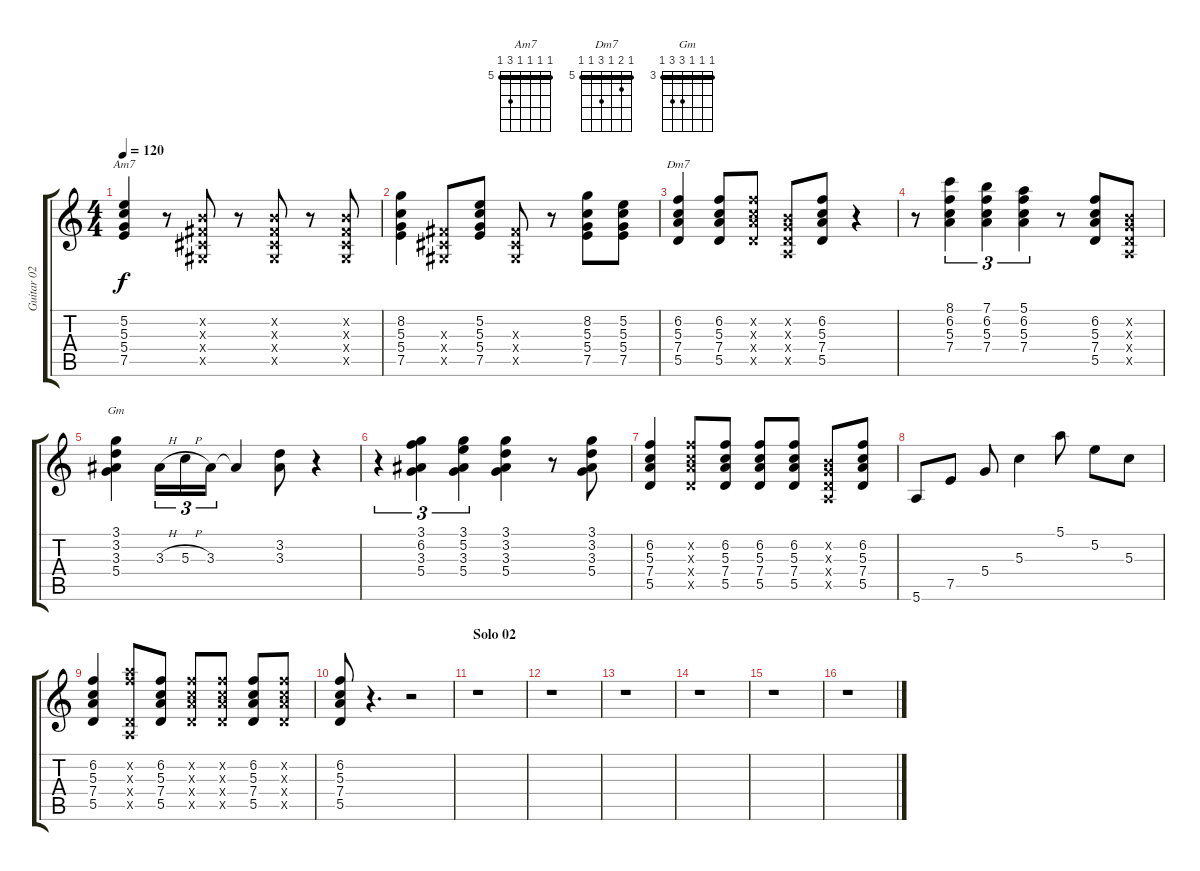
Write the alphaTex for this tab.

\track ("Guitar 02 - Rhythm" "Guitar 02 ") {instrument electricguitarclean}
\staff {score tabs}
\tuning (E4 B3 G3 D3 A2 E2) {hide}
\chord ("Am7" 5 5 5 5 7 5) {firstfret 5 barre 5}
\chord ("Dm7" 5 6 5 7 5 5) {firstfret 5 barre 5}
\chord ("Gm" 3 3 3 5 5 3) {firstfret 3 barre 3}
\ts (4 4)
\tempo 120
\clef g2
\ks c
(5.2 5.3 5.4 7.5).4{ch "Am7" dy f} r.8 (0.2{x} -1.3{x} -1.4{x} -1.5{x}).8 r.8 (0.2{x} -1.3{x} -1.4{x} -1.5{x}).8 r.8 (0.2{x} -1.3{x} -1.4{x} -1.5{x}).8 |
(8.2 5.3 5.4 7.5).4 (-1.3{x} -1.4{x} -1.5{x}).8 (5.2 5.3 5.4 7.5).8 (-1.3{x} -1.4{x} -1.5{x}).8 r.8 (8.2 5.3 5.4 7.5).8 (5.2 5.3 5.4 7.5).8 |
(6.2 5.3 7.4 5.5).4{ch "Dm7"} (6.2 5.3 7.4 5.5).8 (6.2{x} 5.3{x} 7.4{x} 5.5{x}).8 (0.2{x} 0.3{x} 0.4{x} 0.5{x}).8 (6.2 5.3 7.4 5.5).8 r.4 |
r.8 (8.1 6.2 5.3 7.4).4{tu (3 2)} (7.1 6.2 5.3 7.4).4{tu (3 2)} (5.1 6.2 5.3 7.4).4{tu (3 2)} r.8 (6.2 5.3 7.4 5.5).8 (0.2{x} 0.3{x} 0.4{x} 0.5{x}).8 |
(3.1 3.2 3.3 5.4).4{ch "Gm"} 3.3{h}.16{tu (3 2)} 5.3{h}.16{tu (3 2)} 3.3.16{tu (3 2)} 3.3{t}.4 (3.2 3.3).8 r.4 |
r.4{tu (3 2)} (3.1 6.2 3.3 5.4).4{tu (3 2)} (3.1 5.2 3.3 5.4).4{tu (3 2)} (3.1 3.2 3.3 5.4).4 r.8 (3.1 3.2 3.3 5.4).8 |
(6.2 5.3 7.4 5.5).4 (6.2{x} 5.3{x} 7.4{x} 5.5{x}).8 (6.2 5.3 7.4 5.5).8 (6.2 5.3 7.4 5.5).8 (6.2 5.3 7.4 5.5).8 (0.2{x} 0.3{x} 0.4{x} 0.5{x}).8 (6.2 5.3 7.4 5.5).8 |
5.6.8 7.5.8 5.4.8 5.3.4 5.1.8 5.2.8 5.3.8 |
(6.2 5.3 7.4 5.5).4 (10.2{x} 10.3{x} 0.4{x} 0.5{x}).8 (6.2 5.3 7.4 5.5).8 (6.2{x} 5.3{x} 7.4{x} 5.5{x}).8 (6.2{x} 5.3{x} 7.4{x} 5.5{x}).8 (6.2 5.3 7.4 5.5).8 (6.2{x} 5.3{x} 7.4{x} 5.5{x}).8 |
(6.2 5.3 7.4 5.5).8 r.4{d} r.2 |
\section ("" "Solo 02")
r.1 |
r.1 |
r.1 |
r.1 |
r.1 |
r.1
